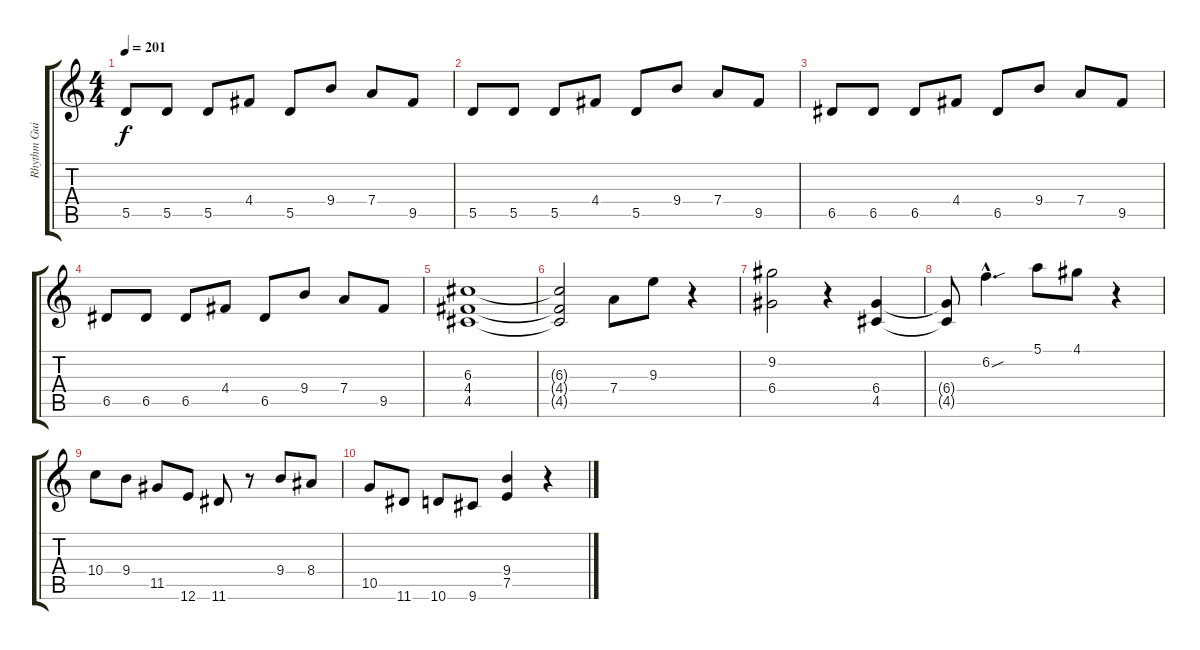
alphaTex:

\track ("Rhythm Guitar" "Rhythm Gui") {instrument distortionguitar}
\staff {score tabs}
\tuning (E4 B3 G3 D3 A2 E2) {hide}
\ts (4 4)
\tempo 201
\clef g2
\ks c
5.5.8{dy f} 5.5.8 5.5.8 4.4.8 5.5.8 9.4.8 7.4.8 9.5.8 |
5.5.8 5.5.8 5.5.8 4.4.8 5.5.8 9.4.8 7.4.8 9.5.8 |
6.5.8 6.5.8 6.5.8 4.4.8 6.5.8 9.4.8 7.4.8 9.5.8 |
6.5.8 6.5.8 6.5.8 4.4.8 6.5.8 9.4.8 7.4.8 9.5.8 |
(6.3 4.4 4.5).1 |
(6.3{t} 4.4{t} 4.5{t}).2 7.4.8 9.3.8 r.4 |
(9.2 6.4).2 r.4 (6.4 4.5).4 |
(6.4{t} 4.5{t}).8 6.2{sou hac}.4{d} 5.1.8 4.1.8 r.4 |
10.4.8 9.4.8 11.5.8 12.6.8 11.6.8 r.8 9.4.8 8.4.8 |
10.5.8 11.6.8 10.6.8 9.6.8 (9.4 7.5).4 r.4
